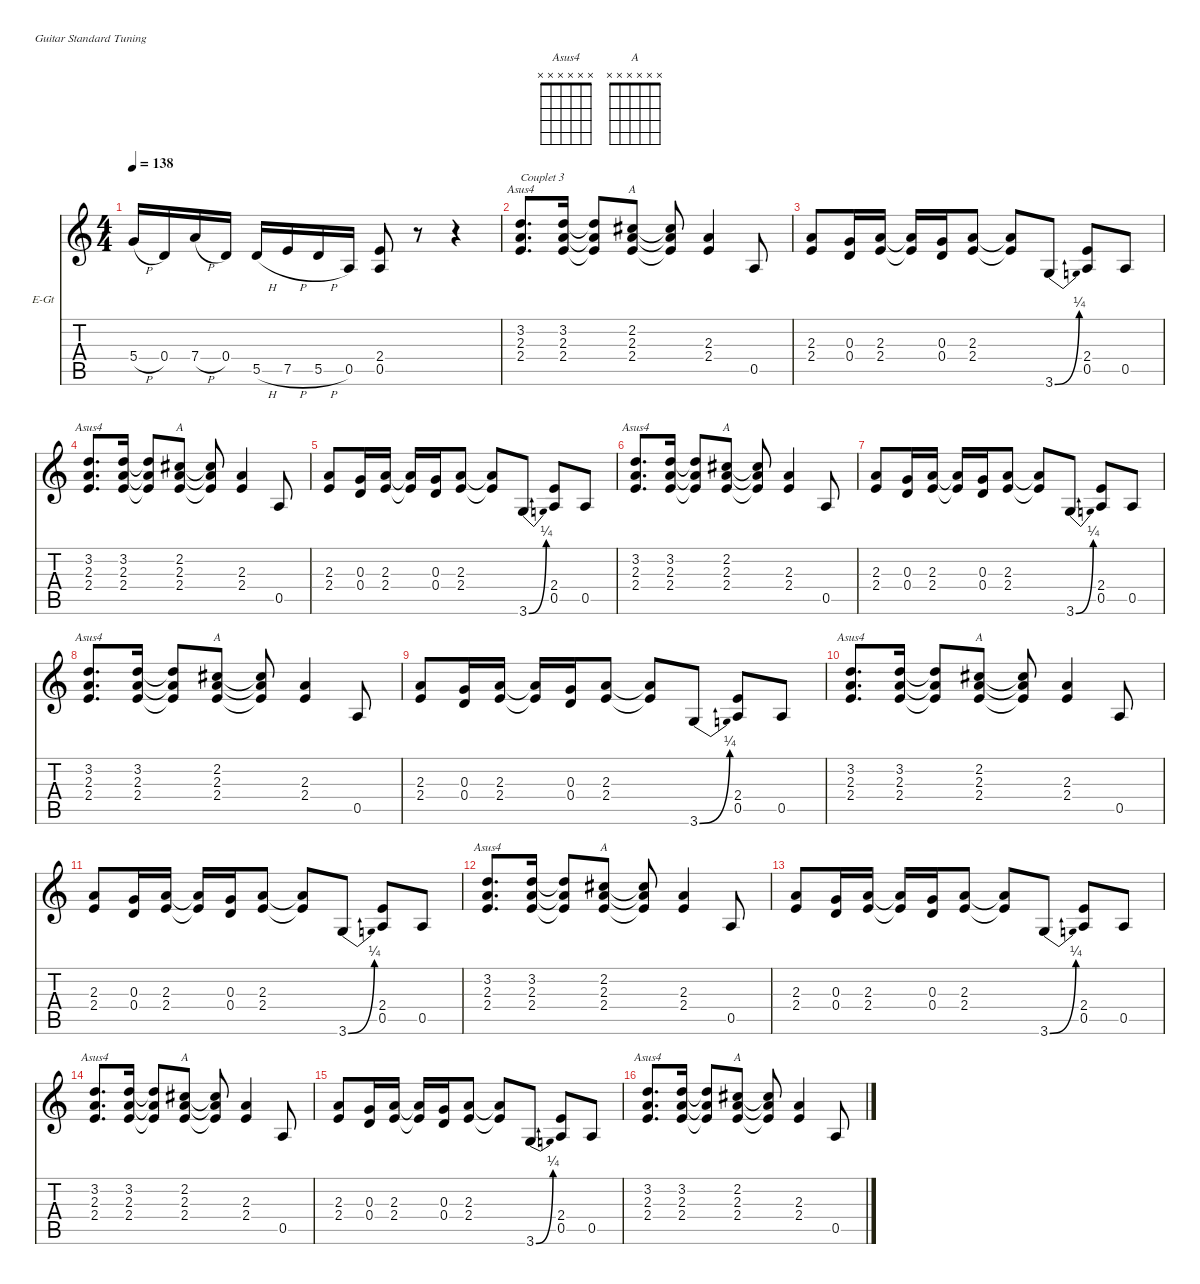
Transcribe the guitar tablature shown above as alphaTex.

\hideDynamics
\bracketExtendMode nobrackets
\firstSystemTrackNameOrientation horizontal
\otherSystemsTrackNameOrientation horizontal
\track ("Joe Satriani" "E-Gt") {instrument distortionguitar}
\staff {score tabs}
\tuning (E4 B3 G3 D3 A2 E2)
\chord ("Asus4" x x x x x x)
\chord ("A" x x x x x x)
\ts (4 4)
\tempo 138
\clef g2
\ks c
5.4{h}.16{dy f beam Up} 0.4.16{beam Up} 7.4{h}.16{beam Up} 0.4.16{beam Up} 5.5{h}.16{beam Up} 7.5{h}.16{beam Up} 5.5{h}.16{beam Up} 0.5.16{beam Up} (2.4 0.5).8{beam Up} r.8{beam Up} r.4{beam Up} |
(3.2 2.3 2.4).8{d ch "Asus4" txt "Couplet 3" beam Up} (3.2 2.3 2.4).16{beam Up} (3.2{t} 2.3{t} 2.4{t}).8{beam Up} (2.2{acc #} 2.3 2.4).8{ch "A" beam Up} (2.2{t acc #} 2.3{t} 2.4{t}).8{beam Up} (2.3 2.4).4{beam Up} 0.5.8{beam Up} |
(2.3 2.4).8{beam Up} (0.3 0.4).16{beam Up} (2.3 2.4).16{beam Up} (2.3{t} 2.4{t}).16{beam Up} (0.3 0.4).16{beam Up} (2.3 2.4).8{beam Up} (2.3{t} 2.4{t}).8{beam Up} 3.6{be (bend 0 0 60 1)}.8{beam Up} (2.4 0.5).8{beam Up} 0.5.8{beam Up} |
(3.2 2.3 2.4).8{d ch "Asus4" beam Up} (3.2 2.3 2.4).16{beam Up} (3.2{t} 2.3{t} 2.4{t}).8{beam Up} (2.2{acc #} 2.3 2.4).8{ch "A" beam Up} (2.2{t acc #} 2.3{t} 2.4{t}).8{beam Up} (2.3 2.4).4{beam Up} 0.5.8{beam Up} |
(2.3 2.4).8{beam Up} (0.3 0.4).16{beam Up} (2.3 2.4).16{beam Up} (2.3{t} 2.4{t}).16{beam Up} (0.3 0.4).16{beam Up} (2.3 2.4).8{beam Up} (2.3{t} 2.4{t}).8{beam Up} 3.6{be (bend 0 0 60 1)}.8{beam Up} (2.4 0.5).8{beam Up} 0.5.8{beam Up} |
(3.2 2.3 2.4).8{d ch "Asus4" beam Up} (3.2 2.3 2.4).16{beam Up} (3.2{t} 2.3{t} 2.4{t}).8{beam Up} (2.2{acc #} 2.3 2.4).8{ch "A" beam Up} (2.2{t acc #} 2.3{t} 2.4{t}).8{beam Up} (2.3 2.4).4{beam Up} 0.5.8{beam Up} |
(2.3 2.4).8{beam Up} (0.3 0.4).16{beam Up} (2.3 2.4).16{beam Up} (2.3{t} 2.4{t}).16{beam Up} (0.3 0.4).16{beam Up} (2.3 2.4).8{beam Up} (2.3{t} 2.4{t}).8{beam Up} 3.6{be (bend 0 0 60 1)}.8{beam Up} (2.4 0.5).8{beam Up} 0.5.8{beam Up} |
(3.2 2.3 2.4).8{d ch "Asus4" beam Up} (3.2 2.3 2.4).16{beam Up} (3.2{t} 2.3{t} 2.4{t}).8{beam Up} (2.2{acc #} 2.3 2.4).8{ch "A" beam Up} (2.2{t acc #} 2.3{t} 2.4{t}).8{beam Up} (2.3 2.4).4{beam Up} 0.5.8{beam Up} |
(2.3 2.4).8{beam Up} (0.3 0.4).16{beam Up} (2.3 2.4).16{beam Up} (2.3{t} 2.4{t}).16{beam Up} (0.3 0.4).16{beam Up} (2.3 2.4).8{beam Up} (2.3{t} 2.4{t}).8{beam Up} 3.6{be (bend 0 0 60 1)}.8{beam Up} (2.4 0.5).8{beam Up} 0.5.8{beam Up} |
(3.2 2.3 2.4).8{d ch "Asus4" beam Up} (3.2 2.3 2.4).16{beam Up} (3.2{t} 2.3{t} 2.4{t}).8{beam Up} (2.2{acc #} 2.3 2.4).8{ch "A" beam Up} (2.2{t acc #} 2.3{t} 2.4{t}).8{beam Up} (2.3 2.4).4{beam Up} 0.5.8{beam Up} |
(2.3 2.4).8{beam Up} (0.3 0.4).16{beam Up} (2.3 2.4).16{beam Up} (2.3{t} 2.4{t}).16{beam Up} (0.3 0.4).16{beam Up} (2.3 2.4).8{beam Up} (2.3{t} 2.4{t}).8{beam Up} 3.6{be (bend 0 0 60 1)}.8{beam Up} (2.4 0.5).8{beam Up} 0.5.8{beam Up} |
(3.2 2.3 2.4).8{d ch "Asus4" beam Up} (3.2 2.3 2.4).16{beam Up} (3.2{t} 2.3{t} 2.4{t}).8{beam Up} (2.2{acc #} 2.3 2.4).8{ch "A" beam Up} (2.2{t acc #} 2.3{t} 2.4{t}).8{beam Up} (2.3 2.4).4{beam Up} 0.5.8{beam Up} |
(2.3 2.4).8{beam Up} (0.3 0.4).16{beam Up} (2.3 2.4).16{beam Up} (2.3{t} 2.4{t}).16{beam Up} (0.3 0.4).16{beam Up} (2.3 2.4).8{beam Up} (2.3{t} 2.4{t}).8{beam Up} 3.6{be (bend 0 0 60 1)}.8{beam Up} (2.4 0.5).8{beam Up} 0.5.8{beam Up} |
(3.2 2.3 2.4).8{d ch "Asus4" beam Up} (3.2 2.3 2.4).16{beam Up} (3.2{t} 2.3{t} 2.4{t}).8{beam Up} (2.2{acc #} 2.3 2.4).8{ch "A" beam Up} (2.2{t acc #} 2.3{t} 2.4{t}).8{beam Up} (2.3 2.4).4{beam Up} 0.5.8{beam Up} |
(2.3 2.4).8{beam Up} (0.3 0.4).16{beam Up} (2.3 2.4).16{beam Up} (2.3{t} 2.4{t}).16{beam Up} (0.3 0.4).16{beam Up} (2.3 2.4).8{beam Up} (2.3{t} 2.4{t}).8{beam Up} 3.6{be (bend 0 0 60 1)}.8{beam Up} (2.4 0.5).8{beam Up} 0.5.8{beam Up} |
(3.2 2.3 2.4).8{d ch "Asus4" beam Up} (3.2 2.3 2.4).16{beam Up} (3.2{t} 2.3{t} 2.4{t}).8{beam Up} (2.2{acc #} 2.3 2.4).8{ch "A" beam Up} (2.2{t acc #} 2.3{t} 2.4{t}).8{beam Up} (2.3 2.4).4{beam Up} 0.5.8{beam Up}
